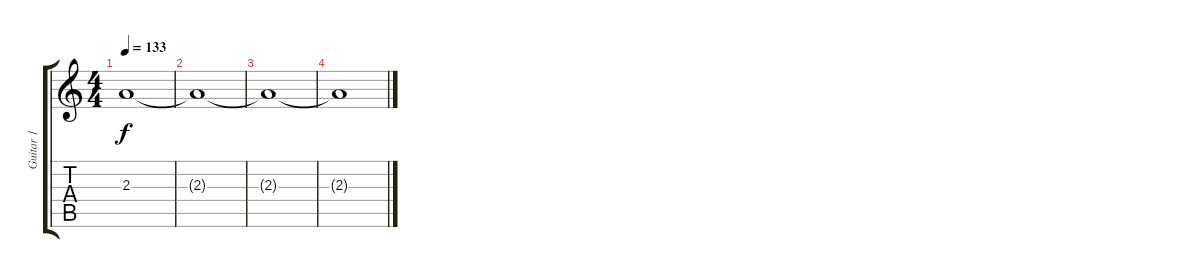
\track ("Guitar 1" "Guitar 1") {instrument acousticguitarnylon}
\staff {score tabs}
\tuning (E4 B3 G3 D3 A2 E2) {hide}
\ts (4 4)
\tempo 133
\clef g2
\ks c
2.3.1{dy f} |
2.3{t}.1 |
2.3{t}.1 |
2.3{t}.1
